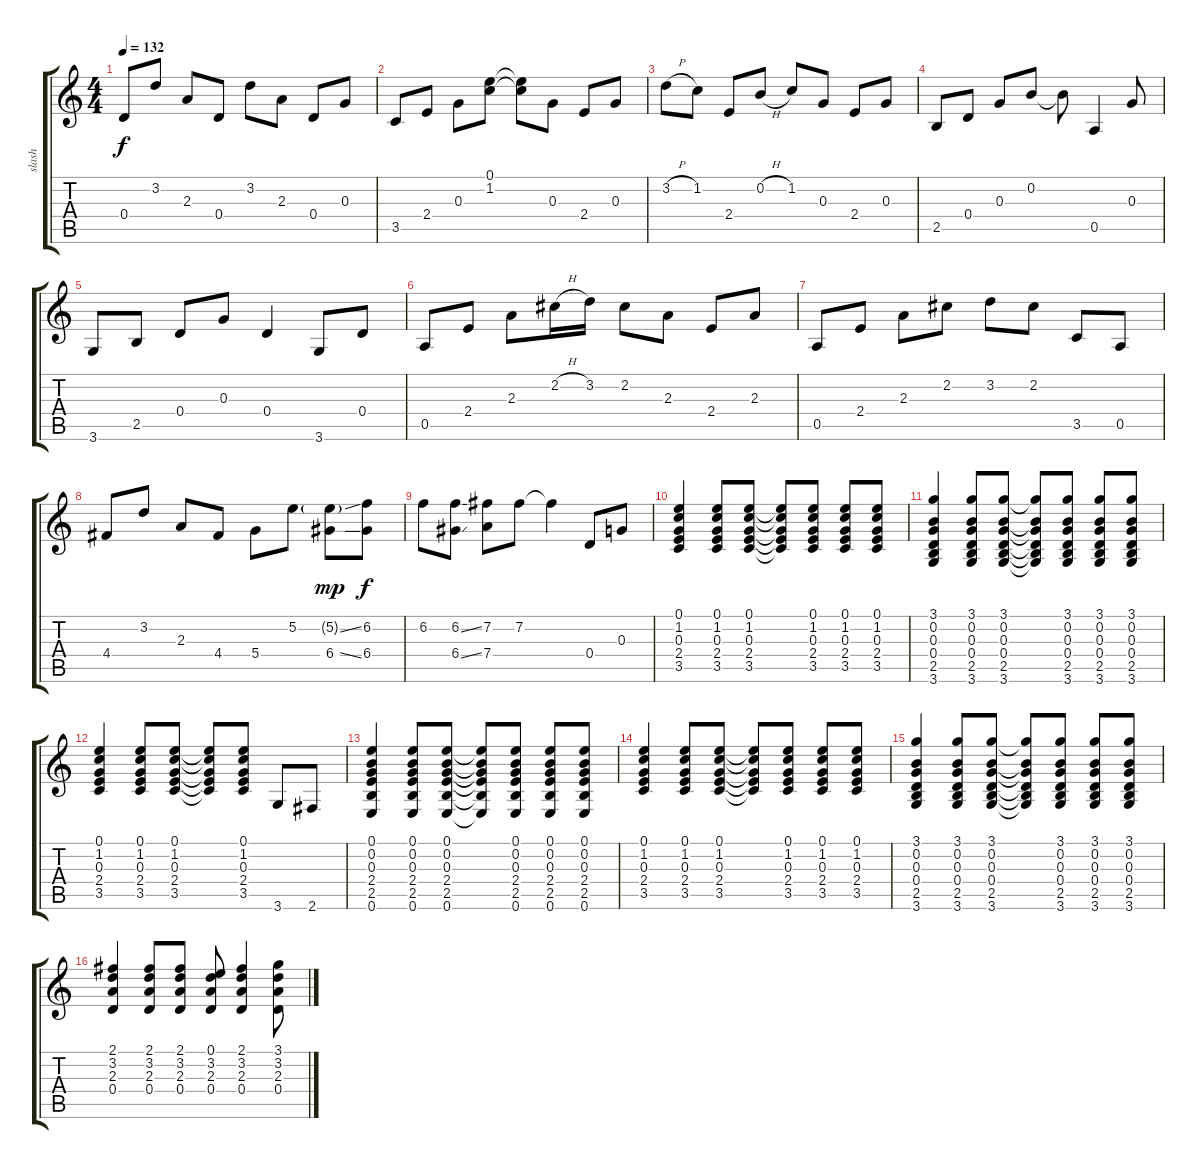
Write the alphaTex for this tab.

\track ("slash" "slash") {instrument acousticguitarsteel}
\staff {score tabs}
\tuning (E4 B3 G3 D3 A2 E2) {hide}
\ts (4 4)
\tempo 132
\clef g2
\ks c
0.4.8{dy f} 3.2.8 2.3.8 0.4.8 3.2.8 2.3.8 0.4.8 0.3.8 |
3.5.8 2.4.8 0.3.8 (0.1 1.2).8 (0.1{t} 1.2{t}).8 0.3.8 2.4.8 0.3.8 |
3.2{h}.8 1.2.8 2.4.8 0.2{h}.8 1.2.8 0.3.8 2.4.8 0.3.8 |
2.5.8 0.4.8 0.3.8 0.2.8 0.2{t}.8 0.5.4 0.3.8 |
3.6.8 2.5.8 0.4.8 0.3.8 0.4.4 3.6.8 0.4.8 |
0.5.8 2.4.8 2.3.8 2.2{h}.16 3.2.16 2.2.8 2.3.8 2.4.8 2.3.8 |
0.5.8 2.4.8 2.3.8 2.2.8 3.2.8 2.2.8 3.5.8 0.5.8 |
4.4.8 3.2.8 2.3.8 4.4.8 5.4.8 5.2.8 (5.2{ss g} 6.4{ss}).8{dy mp} (6.2 6.4).8{dy f} |
6.2.8 (6.2{ss} 6.4{ss}).8 (7.2 7.4).8 7.2.8 7.2{t}.4 0.4.8 0.3.8 |
(0.1 1.2 0.3 2.4 3.5).4 (0.1 1.2 0.3 2.4 3.5).8 (0.1 1.2 0.3 2.4 3.5).8 (0.1{t} 1.2{t} 0.3{t} 2.4{t} 3.5{t}).8 (0.1 1.2 0.3 2.4 3.5).8 (0.1 1.2 0.3 2.4 3.5).8 (0.1 1.2 0.3 2.4 3.5).8 |
(3.1 0.2 0.3 0.4 2.5 3.6).4 (3.1 0.2 0.3 0.4 2.5 3.6).8 (3.1 0.2 0.3 0.4 2.5 3.6).8 (3.1{t} 0.2{t} 0.3{t} 0.4{t} 2.5{t} 3.6{t}).8 (3.1 0.2 0.3 0.4 2.5 3.6).8 (3.1 0.2 0.3 0.4 2.5 3.6).8 (3.1 0.2 0.3 0.4 2.5 3.6).8 |
(0.1 1.2 0.3 2.4 3.5).4 (0.1 1.2 0.3 2.4 3.5).8 (0.1 1.2 0.3 2.4 3.5).8 (0.1{t} 1.2{t} 0.3{t} 2.4{t} 3.5{t}).8 (0.1 1.2 0.3 2.4 3.5).8 3.6.8 2.6.8 |
(0.1 0.2 0.3 2.4 2.5 0.6).4 (0.1 0.2 0.3 2.4 2.5 0.6).8 (0.1 0.2 0.3 2.4 2.5 0.6).8 (0.1{t} 0.2{t} 0.3{t} 2.4{t} 2.5{t} 0.6{t}).8 (0.1 0.2 0.3 2.4 2.5 0.6).8 (0.1 0.2 0.3 2.4 2.5 0.6).8 (0.1 0.2 0.3 2.4 2.5 0.6).8 |
(0.1 1.2 0.3 2.4 3.5).4 (0.1 1.2 0.3 2.4 3.5).8 (0.1 1.2 0.3 2.4 3.5).8 (0.1{t} 1.2{t} 0.3{t} 2.4{t} 3.5{t}).8 (0.1 1.2 0.3 2.4 3.5).8 (0.1 1.2 0.3 2.4 3.5).8 (0.1 1.2 0.3 2.4 3.5).8 |
(3.1 0.2 0.3 0.4 2.5 3.6).4 (3.1 0.2 0.3 0.4 2.5 3.6).8 (3.1 0.2 0.3 0.4 2.5 3.6).8 (3.1{t} 0.2{t} 0.3{t} 0.4{t} 2.5{t} 3.6{t}).8 (3.1 0.2 0.3 0.4 2.5 3.6).8 (3.1 0.2 0.3 0.4 2.5 3.6).8 (3.1 0.2 0.3 0.4 2.5 3.6).8 |
(2.1 3.2 2.3 0.4).4 (2.1 3.2 2.3 0.4).8 (2.1 3.2 2.3 0.4).8 (0.1 3.2 2.3 0.4).8 (2.1 3.2 2.3 0.4).4 (3.1 3.2 2.3 0.4).8
